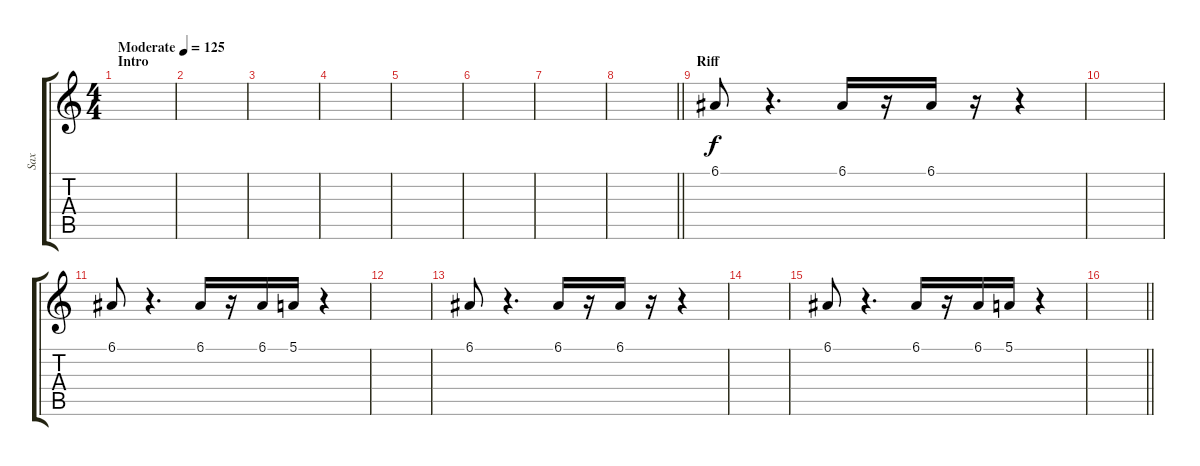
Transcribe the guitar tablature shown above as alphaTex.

\track ("Sax" "Sax") {instrument tenorsax}
\staff {score tabs}
\tuning (E4 B3 G3 D3 A2 E2) {hide}
\ts (4 4)
\section ("" "Intro")
\tempo (125 "Moderate")
\clef g2
\ks c
|
|
|
|
|
|
|
\barLineRight lightlight
|
\section ("" "Riff")
6.1.8 r.4{d} 6.1.16 r.16 6.1.16 r.16 r.4 |
|
6.1.8 r.4{d} 6.1.16 r.16 6.1.16 5.1.16 r.4 |
|
6.1.8 r.4{d} 6.1.16 r.16 6.1.16 r.16 r.4 |
|
6.1.8 r.4{d} 6.1.16 r.16 6.1.16 5.1.16 r.4 |
\barLineRight lightlight
